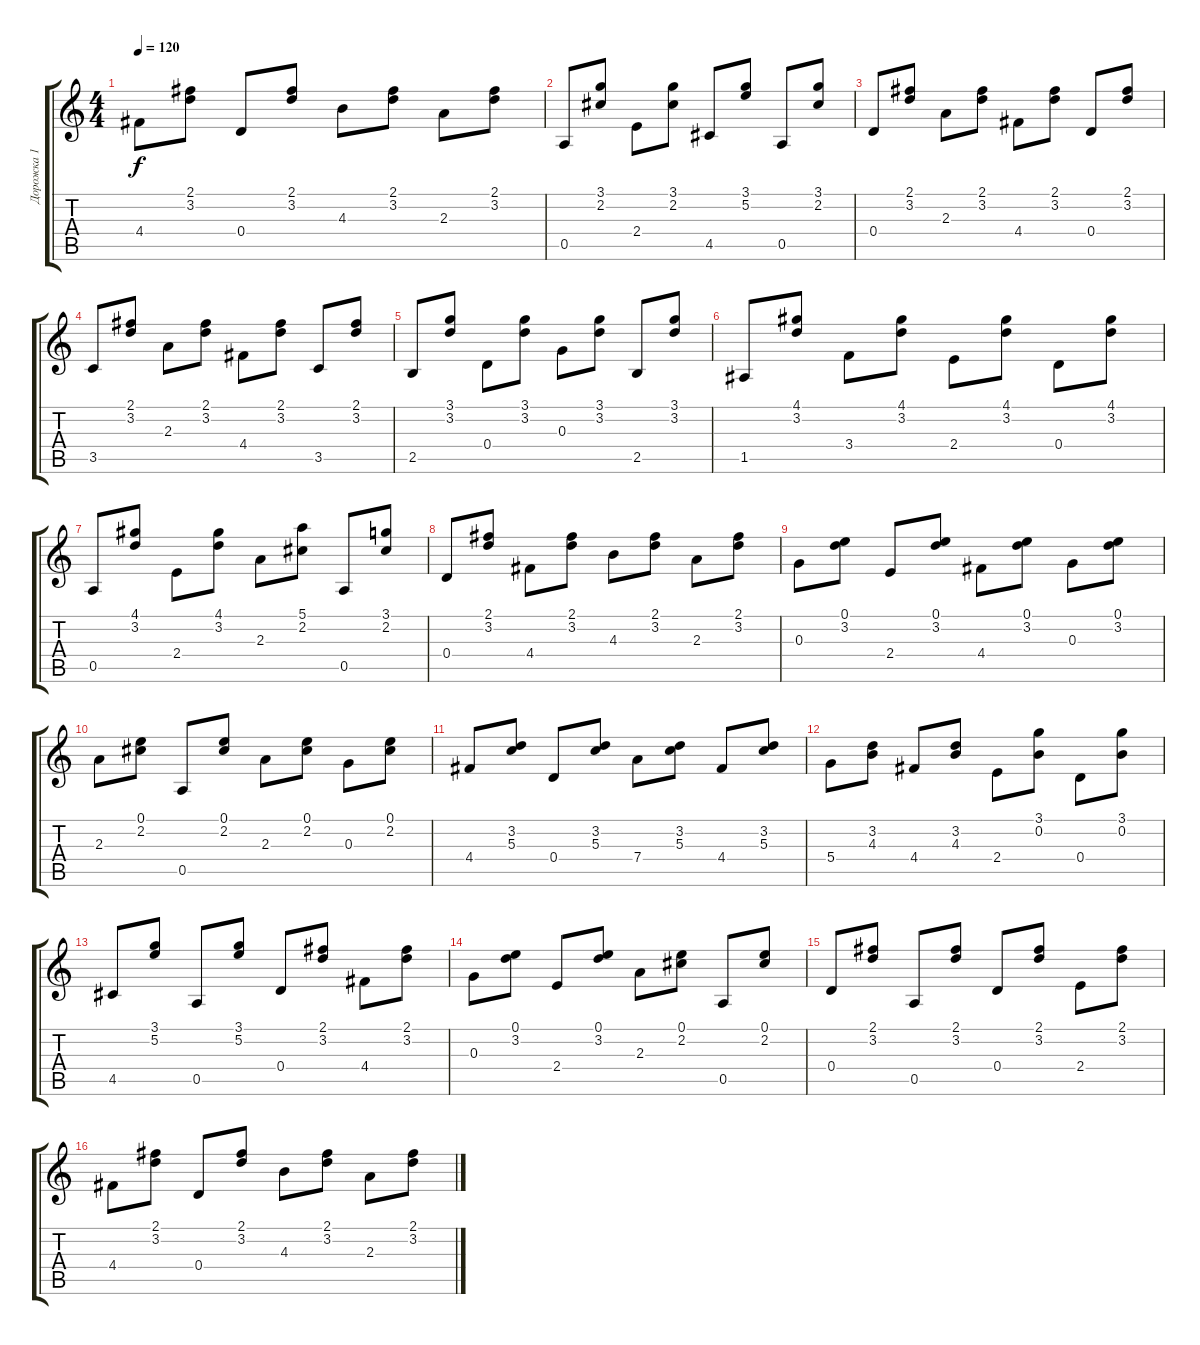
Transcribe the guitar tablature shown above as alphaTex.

\track ("Дорожка 1" "Дорожка 1") {instrument acousticguitarnylon}
\staff {score tabs}
\tuning (E4 B3 G3 D3 A2 E2) {hide}
\ts (4 4)
\tempo 120
\clef g2
\ks c
4.4.8{dy f} (2.1 3.2).8 0.4.8 (2.1 3.2).8 4.3.8 (2.1 3.2).8 2.3.8 (2.1 3.2).8 |
0.5.8 (3.1 2.2).8 2.4.8 (3.1 2.2).8 4.5.8 (3.1 5.2).8 0.5.8 (3.1 2.2).8 |
0.4.8 (2.1 3.2).8 2.3.8 (2.1 3.2).8 4.4.8 (2.1 3.2).8 0.4.8 (2.1 3.2).8 |
3.5.8 (2.1 3.2).8 2.3.8 (2.1 3.2).8 4.4.8 (2.1 3.2).8 3.5.8 (2.1 3.2).8 |
2.5.8 (3.1 3.2).8 0.4.8 (3.1 3.2).8 0.3.8 (3.1 3.2).8 2.5.8 (3.1 3.2).8 |
1.5.8 (4.1 3.2).8 3.4.8 (4.1 3.2).8 2.4.8 (4.1 3.2).8 0.4.8 (4.1 3.2).8 |
0.5.8 (4.1 3.2).8 2.4.8 (4.1 3.2).8 2.3.8 (5.1 2.2).8 0.5.8 (3.1 2.2).8 |
0.4.8 (2.1 3.2).8 4.4.8 (2.1 3.2).8 4.3.8 (2.1 3.2).8 2.3.8 (2.1 3.2).8 |
0.3.8 (0.1 3.2).8 2.4.8 (0.1 3.2).8 4.4.8 (0.1 3.2).8 0.3.8 (0.1 3.2).8 |
2.3.8 (0.1 2.2).8 0.5.8 (0.1 2.2).8 2.3.8 (0.1 2.2).8 0.3.8 (0.1 2.2).8 |
4.4.8 (3.2 5.3).8 0.4.8 (3.2 5.3).8 7.4.8 (3.2 5.3).8 4.4.8 (3.2 5.3).8 |
5.4.8 (3.2 4.3).8 4.4.8 (3.2 4.3).8 2.4.8 (3.1 0.2).8 0.4.8 (3.1 0.2).8 |
4.5.8 (3.1 5.2).8 0.5.8 (3.1 5.2).8 0.4.8 (2.1 3.2).8 4.4.8 (2.1 3.2).8 |
0.3.8 (0.1 3.2).8 2.4.8 (0.1 3.2).8 2.3.8 (0.1 2.2).8 0.5.8 (0.1 2.2).8 |
0.4.8 (2.1 3.2).8 0.5.8 (2.1 3.2).8 0.4.8 (2.1 3.2).8 2.4.8 (2.1 3.2).8 |
4.4.8 (2.1 3.2).8 0.4.8 (2.1 3.2).8 4.3.8 (2.1 3.2).8 2.3.8 (2.1 3.2).8
